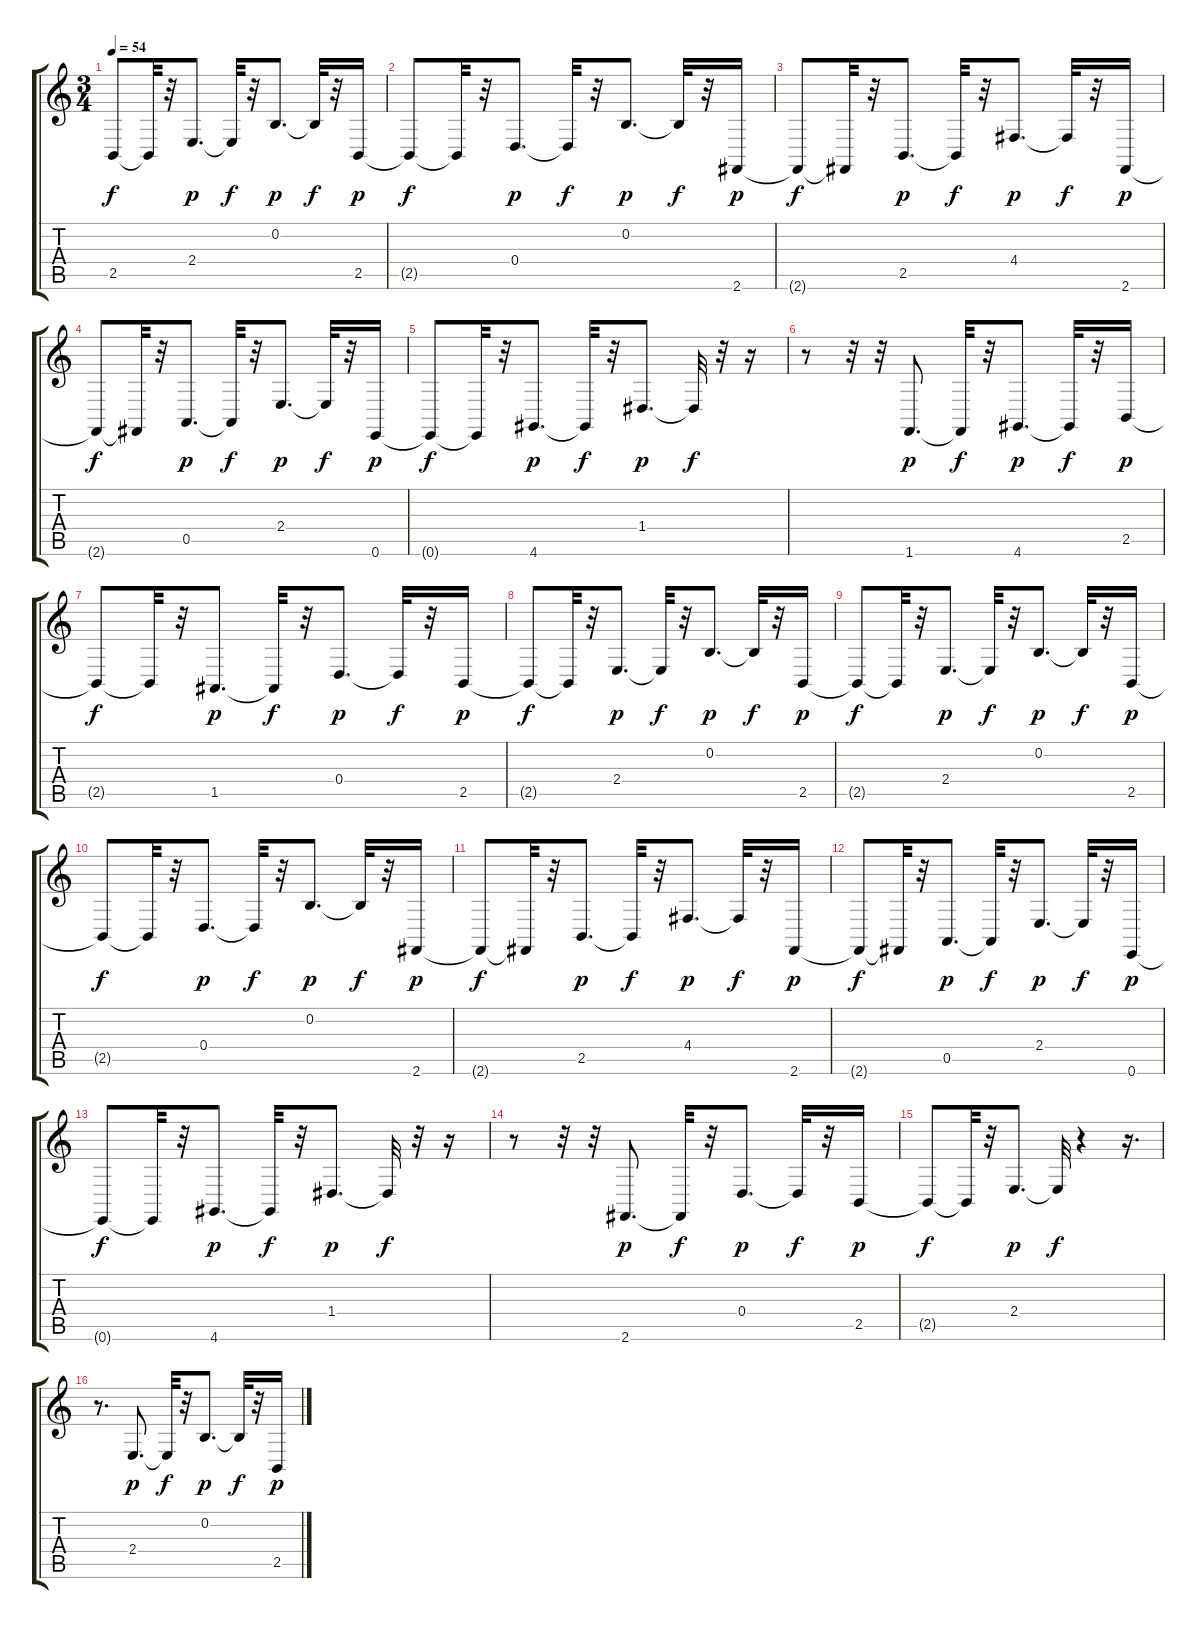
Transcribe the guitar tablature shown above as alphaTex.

\track "" {instrument stringensemble1}
\staff {score tabs}
\tuning (E4 B3 G3 D3 A2 E2) {hide}
\ts (3 4)
\tempo 54
\clef g2
\ks c
2.5{t}.8{dy f} 2.5{t}.32 r.32 2.4.8{d dy p} 2.4{t}.32{dy f} r.32 0.2.8{d dy p} 0.2{t}.32{dy f} r.32 2.5.16{dy p} |
2.5{t}.8{dy f} 2.5{t}.32 r.32 0.4.8{d dy p} 0.4{t}.32{dy f} r.32 0.2.8{d dy p} 0.2{t}.32{dy f} r.32 2.6.16{dy p} |
2.6{t}.8{dy f} 2.6{t}.32 r.32 2.5.8{d dy p} 2.5{t}.32{dy f} r.32 4.4.8{d dy p} 4.4{t}.32{dy f} r.32 2.6.16{dy p} |
2.6{t}.8{dy f} 2.6{t}.32 r.32 0.5.8{d dy p} 0.5{t}.32{dy f} r.32 2.4.8{d dy p} 2.4{t}.32{dy f} r.32 0.6.16{dy p} |
0.6{t}.8{dy f} 0.6{t}.32 r.32 4.6.8{d dy p} 4.6{t}.32{dy f} r.32 1.4.8{d dy p} 1.4{t}.32{dy f} r.32 r.16 |
r.8 r.32 r.32 1.6.8{d dy p} 1.6{t}.32{dy f} r.32 4.6.8{d dy p} 4.6{t}.32{dy f} r.32 2.5.16{dy p} |
2.5{t}.8{dy f} 2.5{t}.32 r.32 1.5.8{d dy p} 1.5{t}.32{dy f} r.32 0.4.8{d dy p} 0.4{t}.32{dy f} r.32 2.5.16{dy p} |
2.5{t}.8{dy f} 2.5{t}.32 r.32 2.4.8{d dy p} 2.4{t}.32{dy f} r.32 0.2.8{d dy p} 0.2{t}.32{dy f} r.32 2.5.16{dy p} |
2.5{t}.8{dy f} 2.5{t}.32 r.32 2.4.8{d dy p} 2.4{t}.32{dy f} r.32 0.2.8{d dy p} 0.2{t}.32{dy f} r.32 2.5.16{dy p} |
2.5{t}.8{dy f} 2.5{t}.32 r.32 0.4.8{d dy p} 0.4{t}.32{dy f} r.32 0.2.8{d dy p} 0.2{t}.32{dy f} r.32 2.6.16{dy p} |
2.6{t}.8{dy f} 2.6{t}.32 r.32 2.5.8{d dy p} 2.5{t}.32{dy f} r.32 4.4.8{d dy p} 4.4{t}.32{dy f} r.32 2.6.16{dy p} |
2.6{t}.8{dy f} 2.6{t}.32 r.32 0.5.8{d dy p} 0.5{t}.32{dy f} r.32 2.4.8{d dy p} 2.4{t}.32{dy f} r.32 0.6.16{dy p} |
0.6{t}.8{dy f} 0.6{t}.32 r.32 4.6.8{d dy p} 4.6{t}.32{dy f} r.32 1.4.8{d dy p} 1.4{t}.32{dy f} r.32 r.16 |
r.8 r.32 r.32 2.6.8{d dy p} 2.6{t}.32{dy f} r.32 0.4.8{d dy p} 0.4{t}.32{dy f} r.32 2.5.16{dy p} |
2.5{t}.8{dy f} 2.5{t}.32 r.32 2.4.8{d dy p} 2.4{t}.32{dy f} r.4 r.16{d} |
r.8{d} 2.4.8{d dy p} 2.4{t}.32{dy f} r.32 0.2.8{d dy p} 0.2{t}.32{dy f} r.32 2.5.16{dy p}
